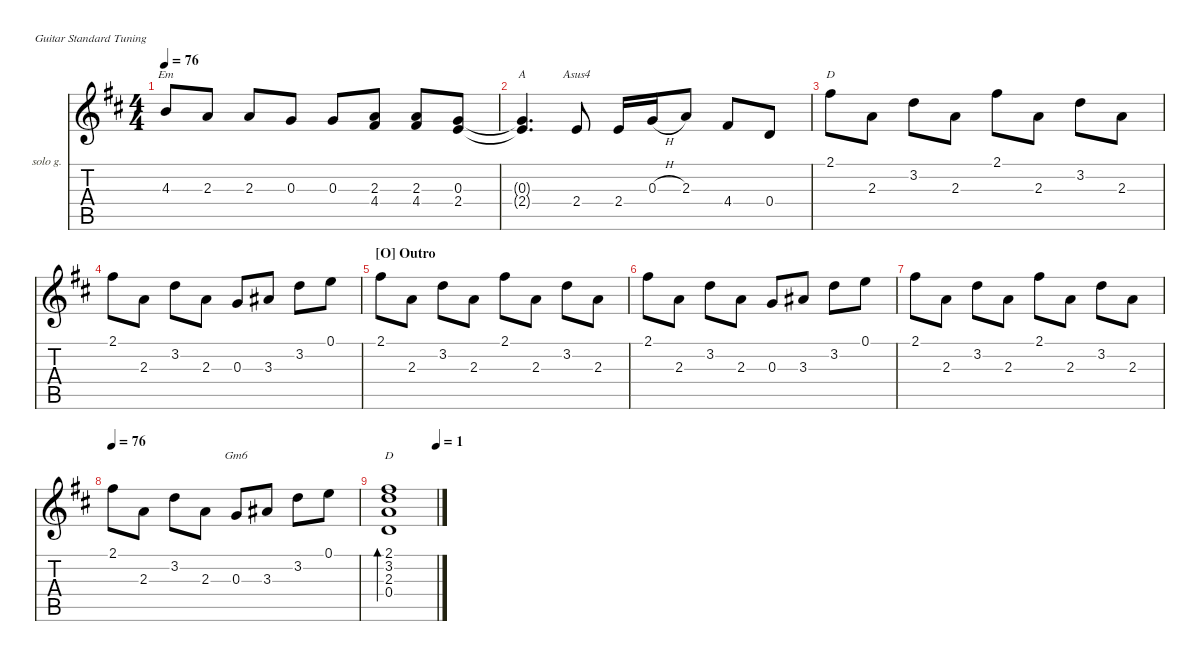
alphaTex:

\defaultSystemsLayout 4
\hideDynamics
\bracketExtendMode nobrackets
\firstSystemTrackNameOrientation horizontal
\otherSystemsTrackNameOrientation horizontal
\track ("solo guitar" "solo g.") {solo instrument electricguitarclean}
\staff {score tabs}
\tuning (E4 B3 G3 D3 A2 E2)
\chord ("D" 2 x x x x x) {showdiagram false showfingering false}
\chord ("Gm6" x x 0 x x x) {showdiagram false showfingering false}
\chord ("A" x x 0 2 x x) {showdiagram false showfingering false}
\chord ("Asus4" x x x 2 x x) {showdiagram false showfingering false}
\chord ("Em" x x 4 x x x) {showdiagram false showfingering false}
\chord ("D" 2 3 2 0 x x) {showdiagram false showfingering false barre 2}
\ts (4 4)
\tempo 76
\clef g2
\ks d
4.3{acc forcenatural}.8{ch "Em" dy p beam Up} 2.3{acc forcenatural}.8{beam Up} 2.3{acc forcenatural}.8{beam Up} 0.3{acc forcenatural}.8{beam Up} 0.3{acc forcenatural}.8{beam Up} (2.3{acc forcenatural} 4.4{acc #}).8{beam Up} (2.3{acc forcenatural} 4.4{acc #}).8{beam Up} (0.3{acc forcenatural} 2.4{acc forcenatural}).8{beam Up} |
(2.4{t acc forcenatural} 0.3{t acc forcenatural}).4{d ch "A" beam Up} 2.4{acc forcenatural}.8{ch "Asus4" beam Up} 2.4{acc forcenatural}.16{beam Up} 0.3{h acc forcenatural}.16{beam Up} 2.3{acc forcenatural}.8{beam Up} 4.4{acc #}.8{beam Up} 0.4{acc forcenatural}.8{beam Up} |
2.1{acc #}.8{ch "D" beam Down} 2.3{acc forcenatural}.8{beam Down} 3.2{acc forcenatural}.8{beam Down} 2.3{acc forcenatural}.8{beam Down} 2.1{acc #}.8{beam Down} 2.3{acc forcenatural}.8{beam Down} 3.2{acc forcenatural}.8{beam Down} 2.3{acc forcenatural}.8{beam Down} |
2.1{acc #}.8{beam Down} 2.3{acc forcenatural}.8{beam Down} 3.2{acc forcenatural}.8{beam Down} 2.3{acc forcenatural}.8{beam Down} 0.3{acc forcenatural}.8{beam Up} 3.3{acc #}.8{beam Up} 3.2{acc forcenatural}.8{beam Down} 0.1{acc forcenatural}.8{beam Down} |
\section ("O" "Outro")
2.1{acc #}.8{beam Down} 2.3{acc forcenatural}.8{beam Down} 3.2{acc forcenatural}.8{beam Down} 2.3{acc forcenatural}.8{beam Down} 2.1{acc #}.8{beam Down} 2.3{acc forcenatural}.8{beam Down} 3.2{acc forcenatural}.8{beam Down} 2.3{acc forcenatural}.8{beam Down} |
2.1{acc #}.8{beam Down} 2.3{acc forcenatural}.8{beam Down} 3.2{acc forcenatural}.8{beam Down} 2.3{acc forcenatural}.8{beam Down} 0.3{acc forcenatural}.8{beam Up} 3.3{acc #}.8{beam Up} 3.2{acc forcenatural}.8{beam Down} 0.1{acc forcenatural}.8{beam Down} |
2.1{acc #}.8{beam Down} 2.3{acc forcenatural}.8{beam Down} 3.2{acc forcenatural}.8{beam Down} 2.3{acc forcenatural}.8{beam Down} 2.1{acc #}.8{beam Down} 2.3{acc forcenatural}.8{beam Down} 3.2{acc forcenatural}.8{beam Down} 2.3{acc forcenatural}.8{beam Down} |
\tempo 76
2.1{acc #}.8{beam Down} 2.3{acc forcenatural}.8{beam Down} 3.2{acc forcenatural}.8{beam Down} 2.3{acc forcenatural}.8{beam Down} 0.3{acc forcenatural}.8{ch "Gm6" beam Up} 3.3{acc #}.8{beam Up} 3.2{acc forcenatural}.8{beam Down} 0.1{acc forcenatural}.8{beam Down} |
\tempo (1 1)
(0.4{acc forcenatural} 2.3{acc forcenatural} 3.2{acc forcenatural} 2.1{acc #}).1{bd 229 ch "D" dy mf beam Up}
